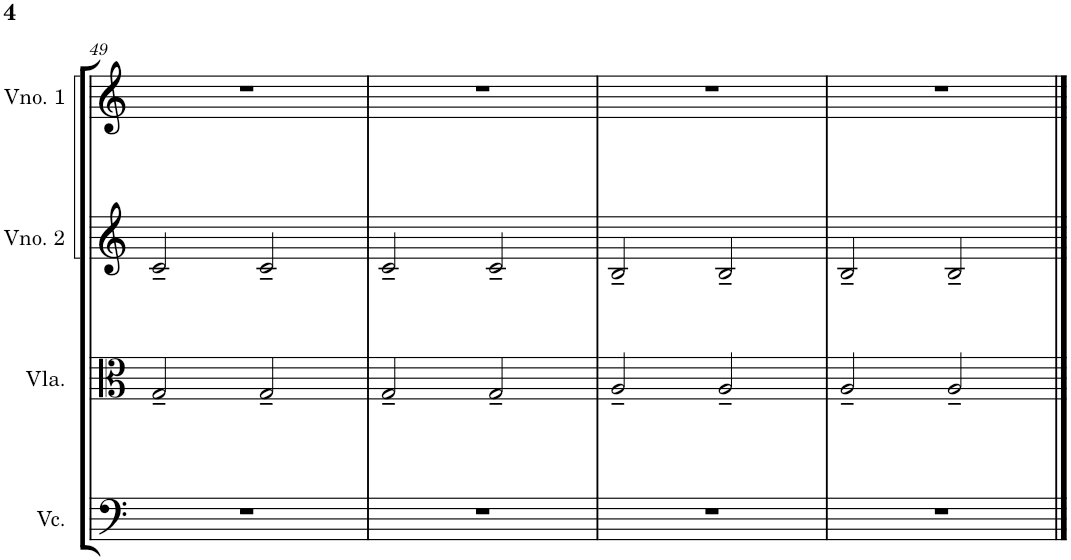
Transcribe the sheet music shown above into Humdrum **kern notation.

**kern	**kern	**kern	**kern
*part4	*part3	*part2	*part1
*staff4	*staff3	*staff2	*staff1
*I"Violoncelo	*I"Viola	*I"Violino 2	*I"Violino 1
*I'Vc.	*I'Vla.	*I'Vno. 2	*I'Vno. 1
!!LO:PB:g=z
*clefF4	*clefC3	*clefG2	*clefG2
*k[]	*k[]	*k[]	*k[]
*M4/4	*M4/4	*M4/4	*M4/4
=49	=49	=49	=49
1r	2G~/	2c~/	1r
.	2G~/	2c~/	.
=50	=50	=50	=50
1r	2G~/	2c~/	1r
.	2G~/	2c~/	.
=51	=51	=51	=51
1r	2A~/	2B~/	1r
.	2A~/	2B~/	.
=52	=52	=52	=52
1r	2A~/	2B~/	1r
.	2A~/	2B~/	.
==	==	==	==
*-	*-	*-	*-
